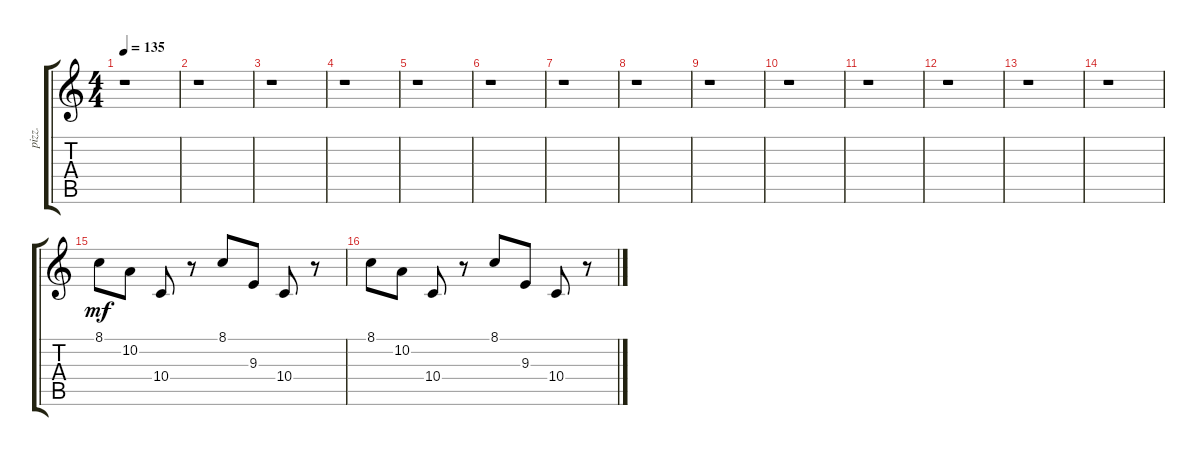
\track ("pizz." "pizz.") {instrument pizzicatostrings}
\staff {score tabs}
\tuning (E4 B3 G3 D3 A2 E2) {hide}
\ts (4 4)
\tempo 135
\clef g2
\ks c
r.1{dy mf} |
r.1 |
r.1 |
r.1 |
r.1 |
r.1 |
r.1 |
r.1 |
r.1 |
r.1 |
r.1 |
r.1 |
r.1 |
r.1 |
8.1.8 10.2.8 10.4.8 r.8 8.1.8 9.3.8 10.4.8 r.8 |
8.1.8 10.2.8 10.4.8 r.8 8.1.8 9.3.8 10.4.8 r.8
